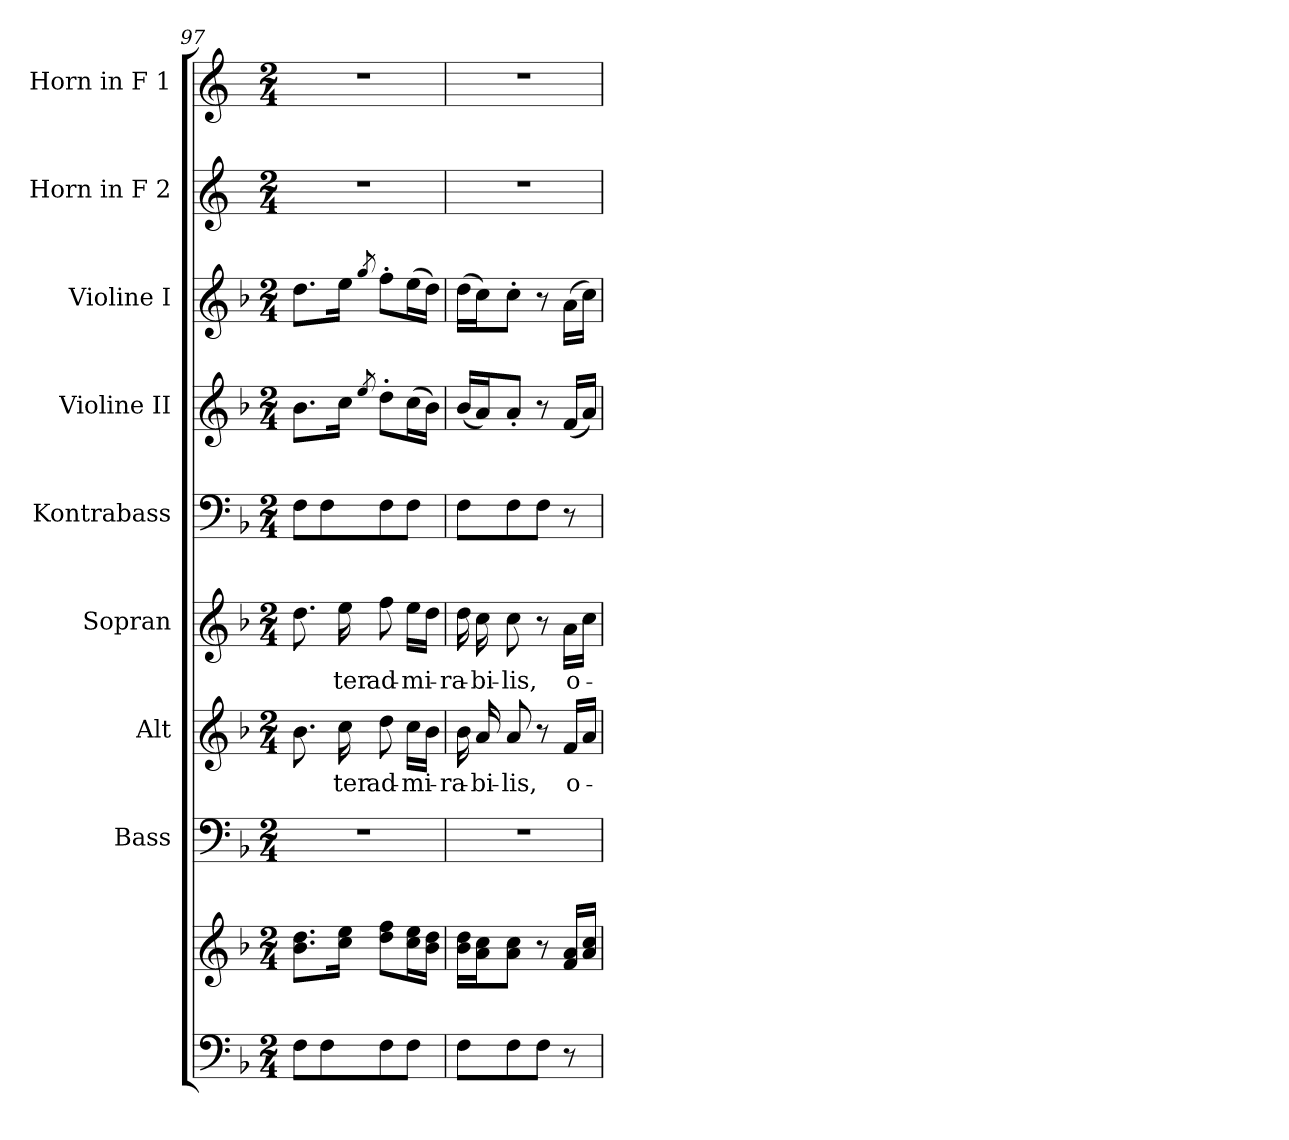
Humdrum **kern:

**kern	**kern	**kern	**kern	**text	**kern	**text	**kern	**kern	**kern	**kern	**kern
*part9	*part9	*part8	*part7	*part7	*part6	*part6	*part5	*part4	*part3	*part2	*part1
*staff10	*staff9	*staff8	*staff7	*staff7	*staff6	*staff6	*staff5	*staff4	*staff3	*staff2	*staff1
*	*	*I"Bass	*I"Alt	*	*I"Sopran	*	*I"Kontrabass	*I"Violine II	*I"Violine I	*I"Horn in F 2	*I"Horn in F 1
*	*	*I'B.	*I'A.	*	*I'S.	*	*I'Kb.	*I'Vl. II	*I'Vl. I	*I'Hrn. 2	*I'Hrn. 1
*clefF4	*clefG2	*clefF4	*clefG2	*	*clefG2	*	*clefF4	*clefG2	*clefG2	*clefG2	*clefG2
*	*	*	*	*	*	*	*ITrd7c12	*	*	*ITrd4c7	*ITrd4c7
*k[b-]	*k[b-]	*k[b-]	*k[b-]	*	*k[b-]	*	*k[b-]	*k[b-]	*k[b-]	*k[b-]	*k[b-]
*F:	*F:	*F:	*F:	*	*F:	*	*F:	*F:	*F:	*F:	*F:
*M2/4	*M2/4	*M2/4	*M2/4	*	*M2/4	*	*M2/4	*M2/4	*M2/4	*M2/4	*M2/4
=97	=97	=97	=97	=97	=97	=97	=97	=97	=97	=97	=97
8F\L	8.b-\ 8.dd\L	2r	8.b-\	.	8.dd\	.	8FF\L	8.b-\L	8.dd\L	2r	2r
8F\	.	.	.	.	.	.	8FF\	.	.	.	.
!	!	!	!	!LO:LY:b	!	!LO:LY:b	!	!	!	!	!
.	16cc\ 16ee\Jk	.	16cc\	-ter	16ee\	-ter	.	16cc\Jk	16ee\Jk	.	.
.	.	.	.	.	.	.	.	8qee/	8qgg/	.	.
!	!	!	!	!LO:LY:b	!	!LO:LY:b	!	!	!	!	!
8F\	8dd\ 8ff\L	.	8dd\	ad-	8ff\	ad-	8FF\	8dd'>\L	8ff'>\L	.	.
!	!	!	!	!LO:LY:b	!	!LO:LY:b	!	!	!	!	!
8F\J	16cc\ 16ee\L	.	16cc\LL	-mi-	16ee\LL	-mi-	8FF\J	(>16cc\L	(>16ee\L	.	.
.	16b-\ 16dd\JJ	.	16b-\JJ	.	16dd\JJ	.	.	16b-\JJ)	16dd\JJ)	.	.
!!LO:PB:g=z
=98	=98	=98	=98	=98	=98	=98	=98	=98	=98	=98	=98
!	!	!	!	!LO:LY:b	!	!LO:LY:b	!	!	!	!	!
8F\L	16b-\ 16dd\LL	2r	16b-\	-ra-	16dd\	-ra-	8FF\L	(<16b-/LL	(>16dd\LL	2r	2r
!	!	!	!	!LO:LY:b	!	!LO:LY:b	!	!	!	!	!
.	16a\ 16cc\J	.	16a/	-bi-	16cc\	-bi-	.	16a/J)	16cc\J)	.	.
!	!	!	!	!LO:LY:b	!	!LO:LY:b	!	!	!	!	!
8F\	8a\ 8cc\J	.	8a/	-lis,	8cc\	-lis,	8FF\	8a'</J	8cc'>\J	.	.
8F\J	8r	.	8r	.	8r	.	8FF\J	8r	8r	.	.
!	!	!	!	!LO:LY:b	!	!LO:LY:b	!	!	!	!	!
8r	16f/ 16a/LL	.	16f/LL	o-	16a\LL	o-	8r	(<16f/LL	(>16a\LL	.	.
.	16a/ 16cc/JJ	.	16a/JJ	.	16cc\JJ	.	.	16a/JJ)	16cc\JJ)	.	.
=	=	=	=	=	=	=	=	=	=	=	=
*-	*-	*-	*-	*-	*-	*-	*-	*-	*-	*-	*-
